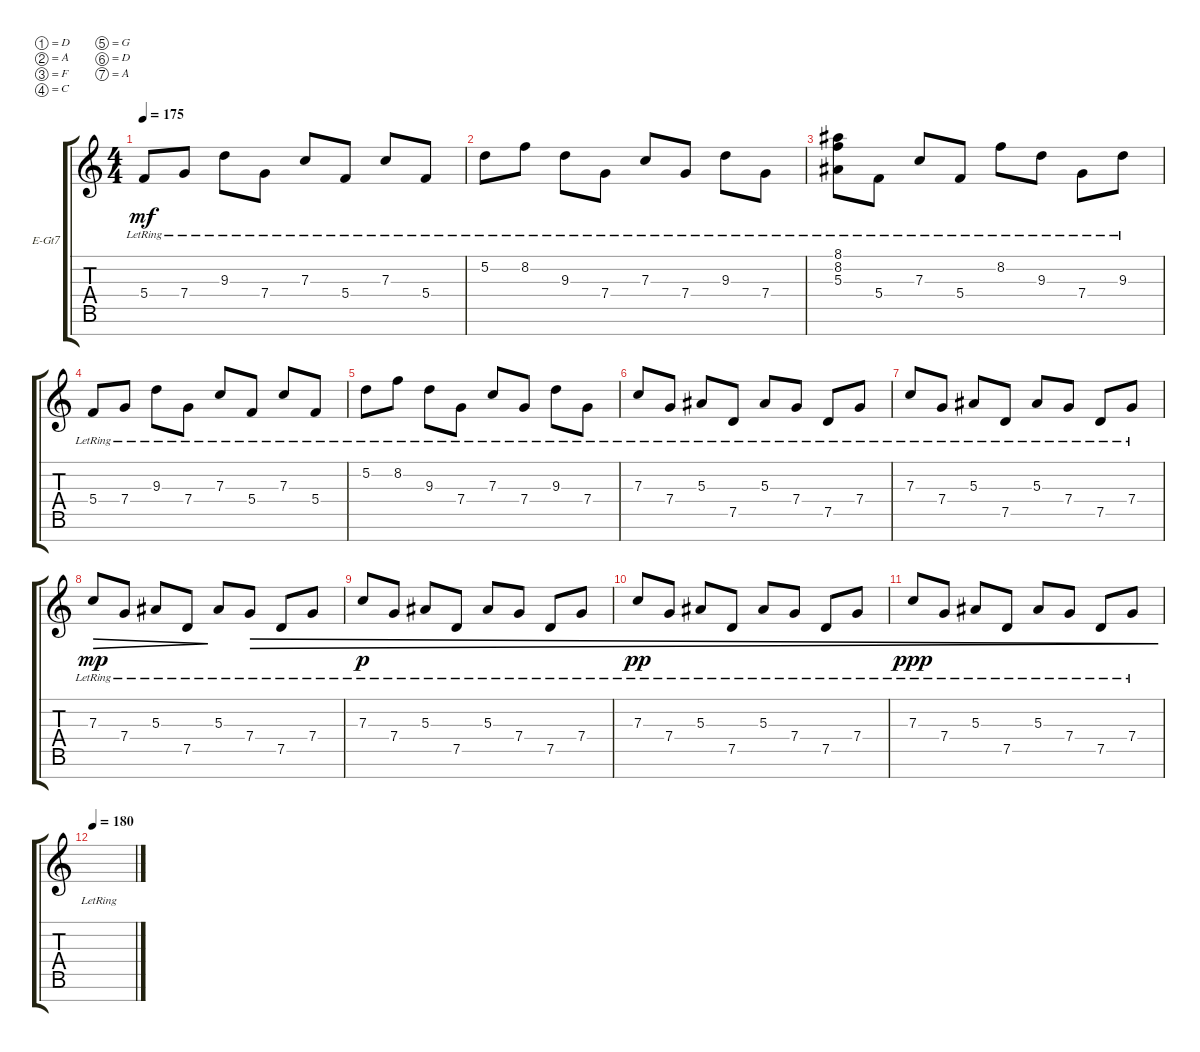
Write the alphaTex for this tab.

\defaultSystemsLayout 4
\bracketExtendMode groupsimilarinstruments
\firstSystemTrackNameOrientation horizontal
\otherSystemsTrackNameOrientation horizontal
\track ("clean" "E-Gt7") {instrument electricguitarclean}
\staff {score tabs}
\tuning (D4 A3 F3 C3 G2 D2 A1)
\ts (4 4)
\tempo 175
\clef g2
\ks c
5.4{lr}.8{dy mf} 7.4{lr}.8 9.3{lr}.8 7.4{lr}.8 7.3{lr}.8 5.4{lr}.8 7.3{lr}.8 5.4{lr}.8 |
5.2{lr}.8 8.2{lr}.8 9.3{lr}.8 7.4{lr}.8 7.3{lr}.8 7.4{lr}.8 9.3{lr}.8 7.4{lr}.8 |
(5.3{lr} 8.2{lr} 8.1{lr}).8 5.4{lr}.8 7.3{lr}.8 5.4{lr}.8 8.2{lr}.8 9.3{lr}.8 7.4{lr}.8 9.3{lr}.8 |
5.4{lr}.8 7.4{lr}.8 9.3{lr}.8 7.4{lr}.8 7.3{lr}.8 5.4{lr}.8 7.3{lr}.8 5.4{lr}.8 |
5.2{lr}.8 8.2{lr}.8 9.3{lr}.8 7.4{lr}.8 7.3{lr}.8 7.4{lr}.8 9.3{lr}.8 7.4{lr}.8 |
7.3{lr}.8 7.4{lr}.8 5.3{lr}.8 7.5{lr}.8 5.3{lr}.8 7.4{lr}.8 7.5{lr}.8 7.4{lr}.8 |
7.3{lr}.8 7.4{lr}.8 5.3{lr}.8 7.5{lr}.8 5.3{lr}.8 7.4{lr}.8 7.5{lr}.8 7.4{lr}.8 |
7.3{lr}.8{dec dy mp} 7.4{lr}.8{dec} 5.3{lr}.8{dec} 7.5{lr}.8{dec} 5.3{lr}.8 7.4{lr}.8{dec} 7.5{lr}.8{dec} 7.4{lr}.8{dec} |
7.3{lr}.8{dec dy p} 7.4{lr}.8{dec} 5.3{lr}.8{dec} 7.5{lr}.8{dec} 5.3{lr}.8{dec} 7.4{lr}.8{dec} 7.5{lr}.8{dec} 7.4{lr}.8{dec} |
7.3{lr}.8{dec dy pp} 7.4{lr}.8{dec} 5.3{lr}.8{dec} 7.5{lr}.8{dec} 5.3{lr}.8{dec} 7.4{lr}.8{dec} 7.5{lr}.8{dec} 7.4{lr}.8{dec} |
7.3{lr}.8{dec dy ppp} 7.4{lr}.8{dec} 5.3{lr}.8{dec} 7.5{lr}.8{dec} 5.3{lr}.8{dec} 7.4{lr}.8{dec} 7.5{lr}.8{dec} 7.4{lr}.8{dec} |
\tempo 180
\scale
0.487395 |
\scale
0.256303 |
\scale
0.256303 |
\scale
0.333333 |
\scale
0.333333
